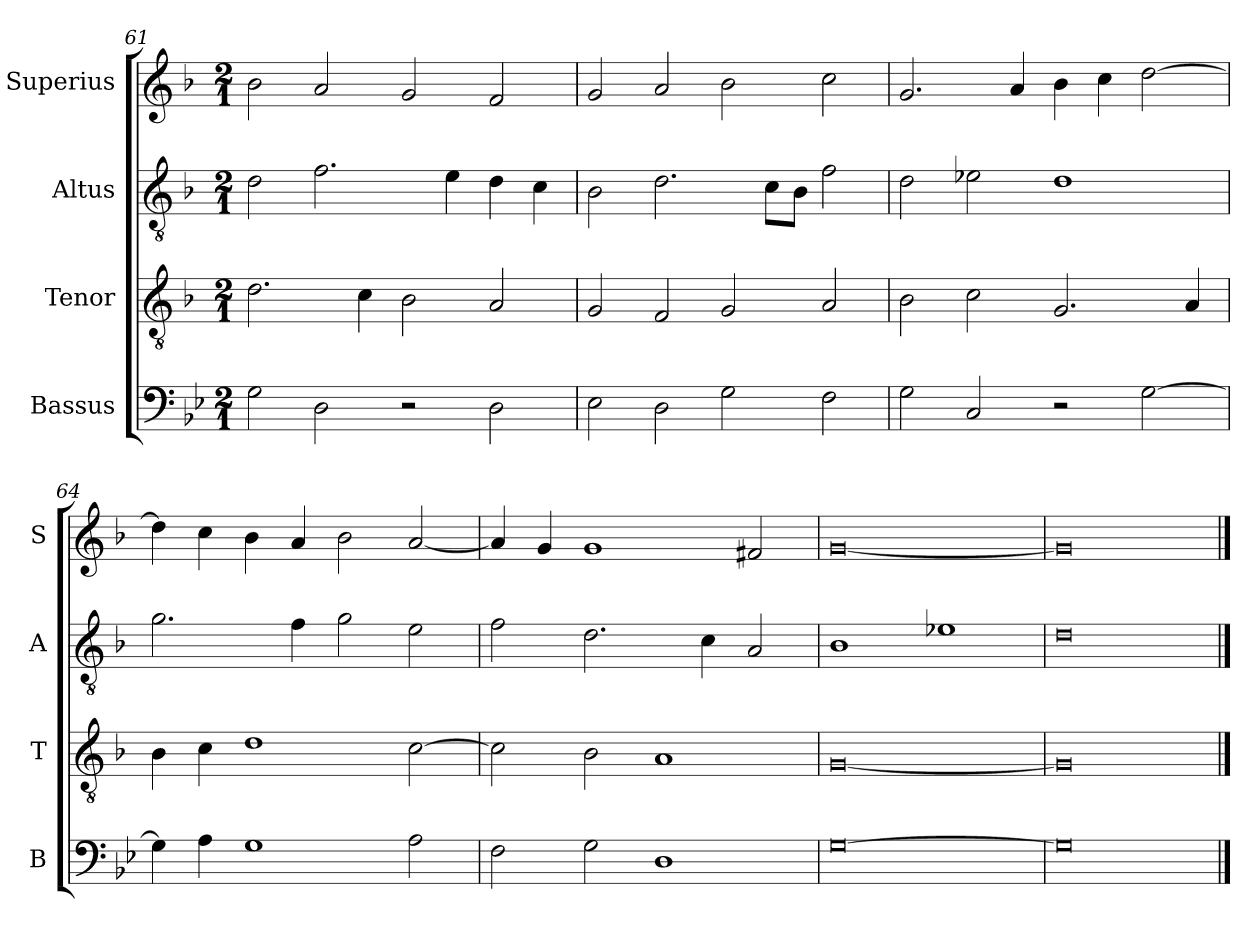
**kern	**kern	**kern	**kern
*part4	*part3	*part2	*part1
*staff4	*staff3	*staff2	*staff1
*I"Bassus	*I"Tenor	*I"Altus	*I"Superius
*I'B	*I'T	*I'A	*I'S
*clefF4	*clefGv2	*clefGv2	*clefG2
*k[b-e-]	*k[b-]	*k[b-]	*k[b-]
*M2/1	*M2/1	*M2/1	*M2/1
=61	=61	=61	=61
2G\	2.d\	2d\	2b-\
2D\	.	2.f\	2a/
.	4c\	.	.
2r	2B-\	.	2g/
.	.	4e\	.
2D\	2A/	4d\	2f/
.	.	4c\	.
=62	=62	=62	=62
2E-\	2G/	2B-\	2g/
2D\	2F/	2.d\	2a/
2G\	2G/	.	2b-\
.	.	8c\L	.
.	.	8B-\J	.
2F\	2A/	2f\	2cc\
=63	=63	=63	=63
2G\	2B-\	2d\	2.g/
2C/	2c\	2e-X\	.
.	.	.	4a/
2r	2.G/	1d	4b-\
.	.	.	4cc\
[2G\	.	.	[2dd\
.	4A/	.	.
=64	=64	=64	=64
4G\]	4B-\	2.g\	4dd\]
4A\	4c\	.	4cc\
1G	1d	.	4b-\
.	.	4f\	4a/
.	.	2g\	2b-\
2A\	[2c\	2e\	[2a/
=65	=65	=65	=65
2F\	2c\]	2f\	4a/]
.	.	.	4g/
2G\	2B-\	2.d\	1g
1D	1A	.	.
.	.	4c\	.
.	.	2A/	2f#X/
=66	=66	=66	=66
[0G	[0G	1B-	[0g
.	.	1e-X	.
=67	=67	=67	=67
0G]	0G]	0d	0g]
==	==	==	==
*-	*-	*-	*-
